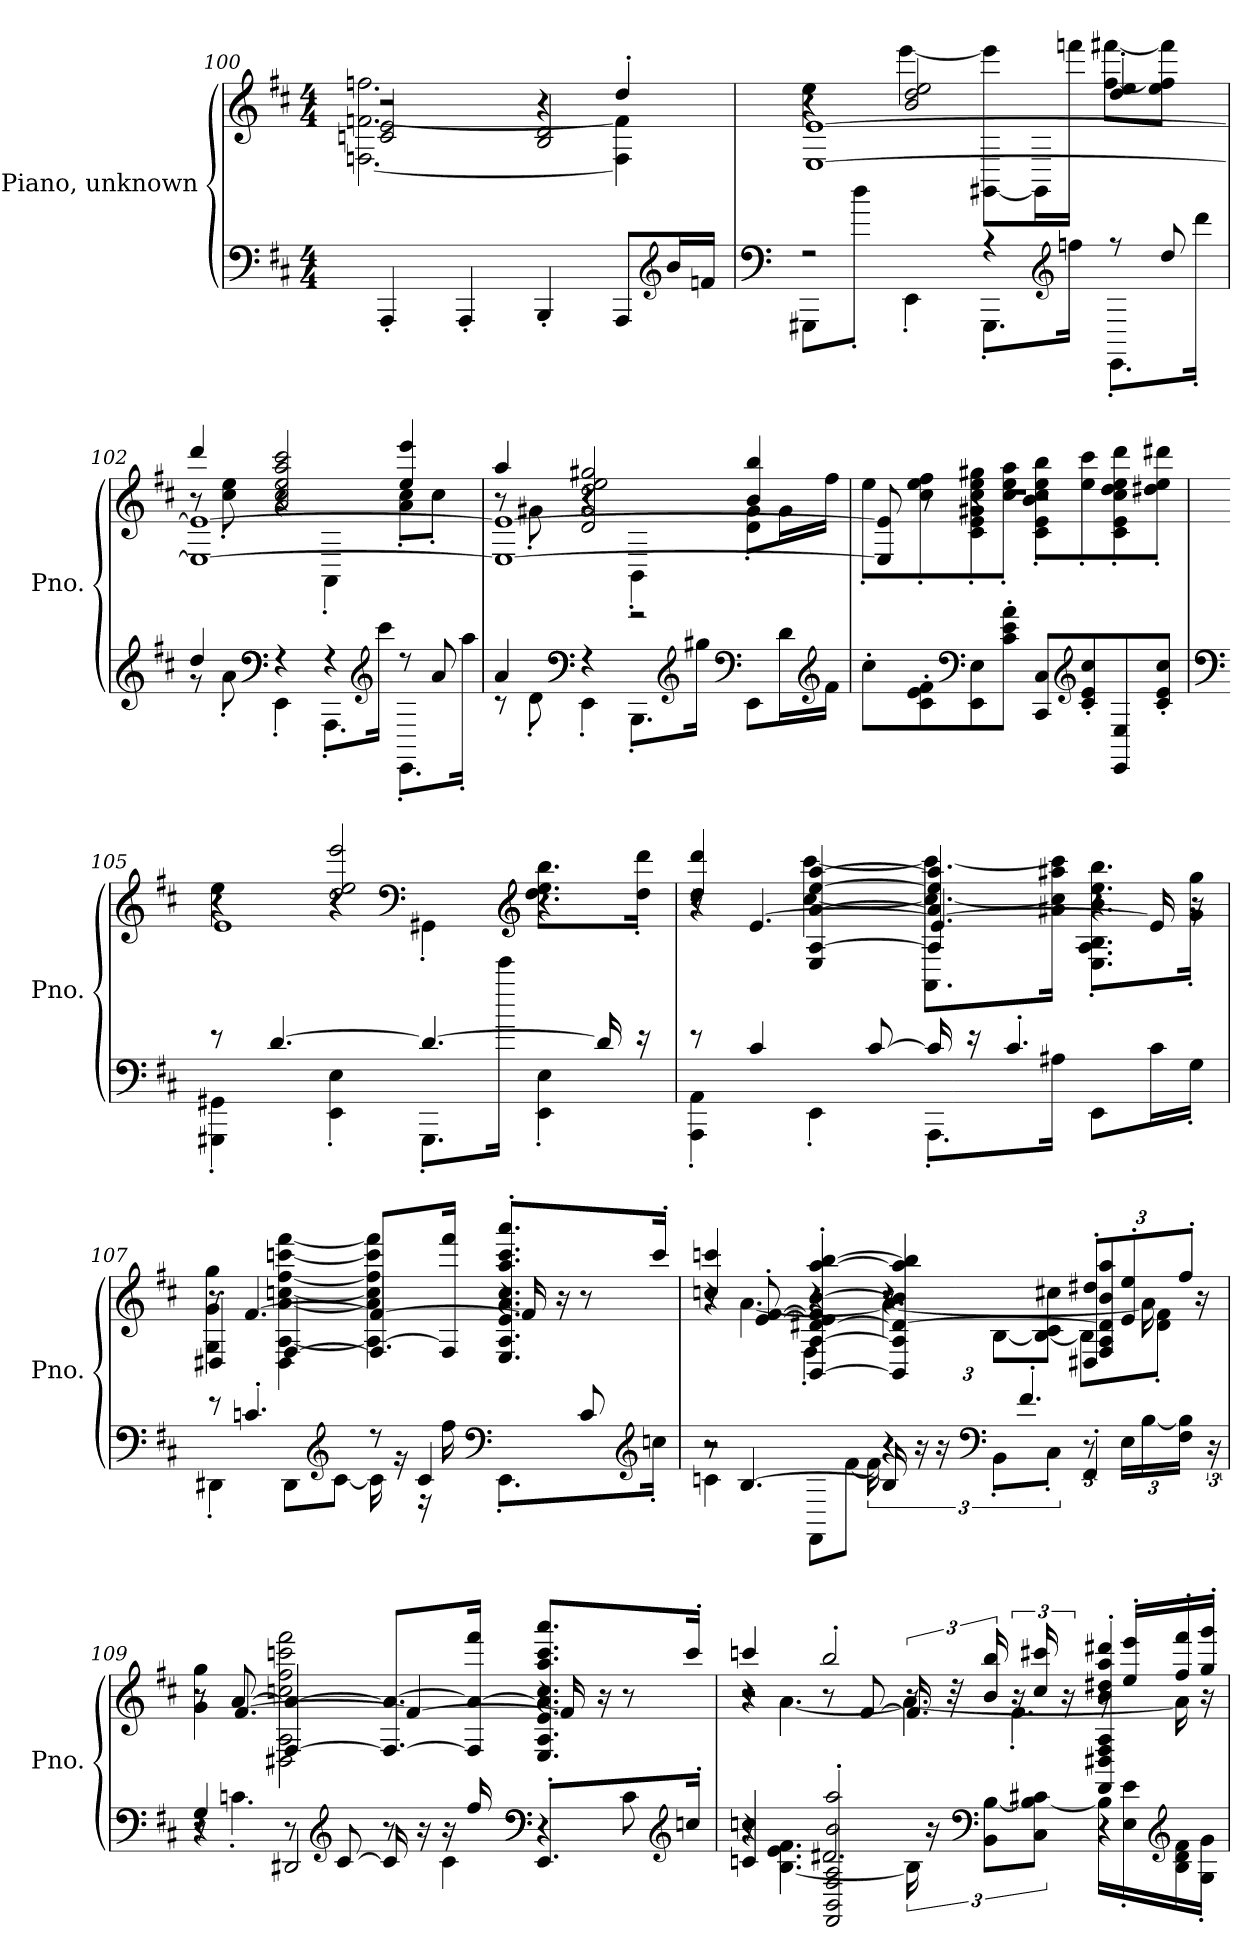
**kern	**kern
*part1	*part1
*staff2	*staff1
*I"Piano, unknown	*
*I'Pno.	*
!!LO:LB:g=z
*clefF4	*clefG2
*k[f#c#]	*k[f#c#]
*M4/4	*M4/4
=100	=100
*	*^
*	*	*^
4AAA'/	2cn/ 2e/	[2.Fn\ [2.fn\ 2.ffn\	2r
4AAA'/	.	.	.
4BBB'/	4r	.	2B/ 2d/
8AAA/L	4dd'/	4F\] 4f\]	.
*clefG2	*	*	*
16b/L	.	.	.
16fn/JJ	.	.	.
=101	=101	=101	=101
*clefF4	*	*	*
*^	*	*	*
2r	8GGG#X\L	4r	4ee\	[1E [1e
.	8dd'\J	.	.	.
.	4EE'\	2b/ 2dd/ 2ee/	[4eee\	.
4r	8.GGG#'\L	.	[8GG#X\ 8eee\]L	.
.	.	.	16GG#\L]	.
*clefG2	*	*	*	*
.	16ffn\Jk	.	16fffn\JJ	.
8r	8.EE'\L	4dd/' 4ee/'	[8ff#\ [8fff#X\L	.
8dd/	.	.	8ee\ 8ff#\] 8fff#\]J	.
.	16ddd'\Jk	.	.	.
!!LO:LB:g=z	!!	!!
=102	=102	=102	=102	=102
4dd/	8r	4ddd/	8r	1E_ 1e_
.	8a'\	.	8cc#\' 8ee\'	.
*clefF4	*	*	*	*
4r	4EE'\	2a/ 2cc#/ 2ee/ 2aa/ 2ccc#/	4r	.
4r	8.AAA'\L	.	4AA'\	.
*clefG2	*	*	*	*
.	16ccc#\Jk	.	.	.
8r	8.EE'\L	4ee/ 4eee/	8a\' 8cc#\'L	.
8a/	.	.	8cc#'\J	.
.	16aa'\Jk	.	.	.
=103	=103	=103	=103	=103
4a/	8r	4aa/	8r	1E_ 1e_
.	8d'\	.	8g#X'\	.
*clefF4	*	*	*	*
4r	4EE'\	2d/ 2g#/ 2dd/ 2ee/ 2gg#X/	4r	.
2r	8.BBB'\L	.	4BB'\	.
*clefG2	*	*	*	*
.	16gg#X\Jk	.	.	.
*clefF4	*	*	*	*
.	8EE\L	4b/ 4bb/	8d\' 8g#\'L	.
.	16d\L	.	16g#\L	.
*clefG2	*	*	*	*
.	16f#\JJ	.	16ff#\JJ	.
*v	*v	*	*	*
!!LO:LB:g=z	!!	!!
=104	=104	=104	=104
8cc#'\L	1r	8ee'\L	8E/] 8e/]
8c#\' 8e\' 8f#\'	.	8cc#\' 8ee\' 8ff#\'	8r
*clefF4	*	*	*
8EE\ 8E\	.	8c#\' 8e\' 8g#X\' 8cc#\' 8ee\' 8gg#X\'	4r
8c#\' 8e\' 8a\'J	.	8cc#\' 8ee\' 8aa\'J	.
8CC#/ 8C#/L	.	8c#\' 8e\' 8b\' 8cc#\' 8ee\' 8bb\'L	2r
*clefG2	*	*	*
8c#/' 8e/' 8cc#/'	.	8ee\' 8ccc#\'	.
8EE/ 8E/	.	8c#\' 8e\' 8cc#\' 8dd\' 8ee\' 8ddd\'	.
8c#/' 8e/' 8cc#/'J	.	8dd#X\' 8ee\' 8ddd#X\'J	.
=105	=105	=105	=105
*clefF4	*	*	*
*^	*	*	*
8r	4GGG#X\' 4GG#X\'	4r	4ee\	1e
[4.d/	.	.	.	.
.	4EE\' 4E\'	2dd/ 2ee/ 2eee/	4r	.
*	*	*clefF4	*	*
4.d/_	8.GGG#'\L	.	4GG#X'\	.
.	16eee\Jk	.	.	.
*	*	*clefG2	*	*
.	4EE\' 4E\'	4r	8.dd\ 8.ee\ 8.bb\L	.
16d/]	.	.	.	.
16r	.	.	16dd\' 16ddd\'Jk	.
!!LO:PB:g=z	!!	!!
=106	=106	=106	=106	=106
8r	4AAA\' 4AA\'	4dd/ 4ddd/	4r	8r
4c#/	.	.	.	[4.e/
.	4EE'\	4E/ [4A/ [4a/ [4ee/ [4aa/	[4cc#\ [4ccc#\	.
[8c#/	.	.	.	.
16c#/]	8.AAA'\L	4A/] 4a/] 4ee/] 4aa/]	8.AA\ 8.cc#\_ 8.ccc#\_L	4.e/_
16r	.	.	.	.
4.c#'/	.	.	.	.
.	16A#X\Jk	.	16a#X\ 16cc#\] 16aa#X\ 16ccc#\]Jk	.
.	8EE\L	4r	8.E\' 8.A\' 8.B\' 8.b\' 8.ee\' 8.bb\'L	.
.	16c#\L	.	.	16e/]
.	16G'\JJ	.	16g\' 16gg\'Jk	16r
=107	=107	=107	=107	=107
8r	4DD#X'\	4D#X'/	4G\ 4g\ 4gg\	8r
4.cn'/	.	.	.	[4.f#/
.	8DD#\L	[4F#/	4D#\ [4A\ [4a\ [4ccn\ [4ff#\ [4cccn\ [4fff#\	.
*clefG2	*	*	*	*
.	[8c\J	.	.	.
8r	16c\]	8.F#/L_	4A\] 4a\] 4cc\] 4ff#\] 4ccc\] 4fff#\]	4f#/_
.	16r	.	.	.
4c/	16r	.	.	.
.	16ff#\	16F#/] 16fff#/Jk	.	.
*clefF4	*	*	*	*
.	8.EE'\L	8.E/' 8.A/' 8.e/' 8.a/' 8.cc/' 8.aa/' 8.ccc/' 8.aaa/'L	4r	16f#/]
.	.	.	.	16r
8c/	.	.	.	8r
*clefG2	*	*	*	*
.	16ccn'\Jk	16ccc'/Jk	.	.
!!LO:LB:g=z
=108	=108	=108	=108	=108
*	*^	*	*	*^
8r	4cn\	2r	4ccn/ 4cccn/	8r	8r	4r
[4.B/	.	.	.	[4.a\	[8e/' [8f#/'	.
.	8FF#\L	.	4r	.	[4BB/' [4A/' [4d#X/' 4e/]' 4f#/]' [4b/' [4aa/' [4bb/'	4F#'\
.	[8f#\J	.	.	.	.	.
16B/]	24f#\]	4r	4r	4.a\_	4BB/] 4A/] 4d#/_ 4b/] 4aa/] 4bb/]	12r
.	24r	.	.	.	.	.
16r	.	.	.	.	.	.
*clefF4	*	*	*	*	*	*
.	12BB'\L	.	.	.	.	[12B\L
4.f#'/	.	.	.	.	.	.
.	12C#'\J	.	.	.	.	12B\_ 12c#\ 12cc#X\J
*	*	*	*Xbrackettup	*	*	*
.	12r	4FF#'/	12D#X/' 12dd#X/'L	.	4F#/ 4A/ 4d#/] 4b/ 4aa/	8B\L]
.	24E\LL	.	12e/' 12ee/'	.	.	.
.	[24B\	.	.	16a\]	.	8d#\' 8f#\'J
.	24F#\ 24B\]JJ	.	12ff#'/J	.	.	.
.	.	.	.	16r	.	.
.	24r	.	.	.	.	.
*	*	*	*	*	*v	*v
!!LO:LB:g=z
=109	=109	=109	=109	=109	=109
4r	8r	4G/	8r	4g\ 4gg\	8r
.	4.cn'\	.	[8a/	.	[4.f#/
8r	.	2DD#X/	[4F#/ 4a/_	2D#X\ 2A\ 2ccn\ 2ff#\ 2cccn\ 2fff#\	.
*clefG2	*	*	*	*	*
[8c/	.	.	.	.	.
16c/]	8r	.	8.F#/_ 8.a/_L	.	4f#/_
16r	.	.	.	.	.
16r	4c\	.	.	.	.
16ff#/	.	.	16F#/] 16a/_ 16fff#/Jk	.	.
*clefF4	*	*	*	*	*
8.EE'/L	.	4r	8.E/ 8.A/ 8.e/ 8.a/] 8.cc/ 8.aa/ 8.ccc/ 8.aaa/L	4r	16f#/]
.	.	.	.	.	16r
.	8c\	.	.	.	8r
*clefG2	*	*	*	*	*
16ccn'/Jk	.	.	16ccc'/Jk	.	.
!!LO:LB:g=z
=110	=110	=110	=110	=110	=110
*	*	*	*	*	*^
4cn/ 4ccn/	8r	4r	4cccn/	8r	4r	2r
.	[4.B\ 4.e\ 4.f#\	.	.	[4.a\	.	.
2.d#X/	.	2FF#/' 2BB/' 2F#/' 2A/' 2b/' 2aa/'	8r	.	2bb'/	.
.	.	.	[8f#/	.	.	.
*	*	*	*brackettup	*	*	*
.	24B\]	.	24.f#/]	4.a\_	.	8r
.	24r	.	.	.	.	.
.	.	.	48r	.	.	.
*clefF4	*	*	*	*	*	*
.	12BB\ [12B\L	.	24b/ 24bb/	.	.	.
.	.	.	24r	.	.	4.f#'\
.	12C#\ 12B\_ 12c#X\J	.	24cc#/ 24ccc#X/	.	.	.
.	.	.	24r	.	.	.
.	16B\LL]	4r	16r	.	4FF#/' 4D#X/' 4F#/' 4A/' 4b/' 4dd#X/' 4aa/' 4ddd#X/'	.
.	16E\' 16e\'	.	16ee/' 16eee/'LL	.	.	.
*clefG2	*	*	*	*	*	*
.	16B\ 16d#\ 16f#\	.	16ff#/' 16fff#/'	16a\]	.	.
.	16G\' 16g\'JJ	.	16gg/' 16ggg/'JJ	16r	.	.
*v	*v	*v	*	*	*	*
*	*v	*v	*v	*v
=	=
*-	*-
